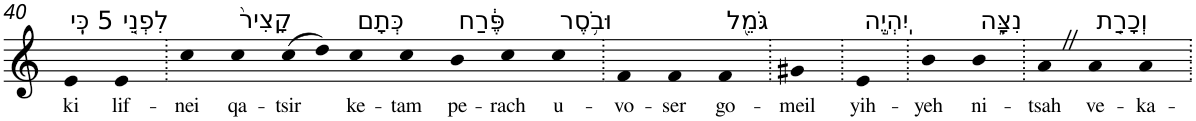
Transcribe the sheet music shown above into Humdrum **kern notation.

**kern	**text
*part1	*part1
*staff1	*staff1
*I"Piano	*
*I'Pno	*
!!LO:PB:g=z
*clefG2	*
*k[]	*
=40	=40
!LO:TX:a:t=5 כִּֽי	!
!	!LO:LY:b
4e	ki
!LO:TX:a:t=לִפְנֵ֤י	!
!	!LO:LY:b
4e	lif-
=41.	=41.
!	!LO:LY:b
4cc	-nei
!LO:TX:a:t=קָצִיר֙	!
!	!LO:LY:b
4cc	qa-
!	!LO:LY:b
(8cc	-tsir
8dd)	.
!LO:TX:a:t=כְּתָם	!
!	!LO:LY:b
4cc	ke-
!	!LO:LY:b
4cc	-tam
!LO:TX:a:t=פֶּ֔רַח	!
!	!LO:LY:b
4b	pe-
!	!LO:LY:b
4cc	-rach
!LO:TX:a:t=וּבֹ֥סֶר	!
!	!LO:LY:b
4cc	u-
=42.	=42.
!	!LO:LY:b
4f	-vo-
!	!LO:LY:b
4f	-ser
!LO:TX:a:t=גֹּמֵ֖ל	!
!	!LO:LY:b
4f	go-
=43.	=43.
!	!LO:LY:b
4g#X	-meil
=44.	=44.
!LO:TX:a:t=יִֽהְיֶ֣ה	!
!	!LO:LY:b
4e	yih-
=45.	=45.
!	!LO:LY:b
4b	-yeh
!LO:TX:a:t=נִצָּ֑ה	!
!	!LO:LY:b
4b	ni-
=46.	=46.
!	!LO:LY:b
4aZ	-tsah
!LO:TX:a:t=וְכָרַ֤ת	!
!	!LO:LY:b
4a	ve-
!	!LO:LY:b
4a	-ka-
=.	=.
*-	*-
